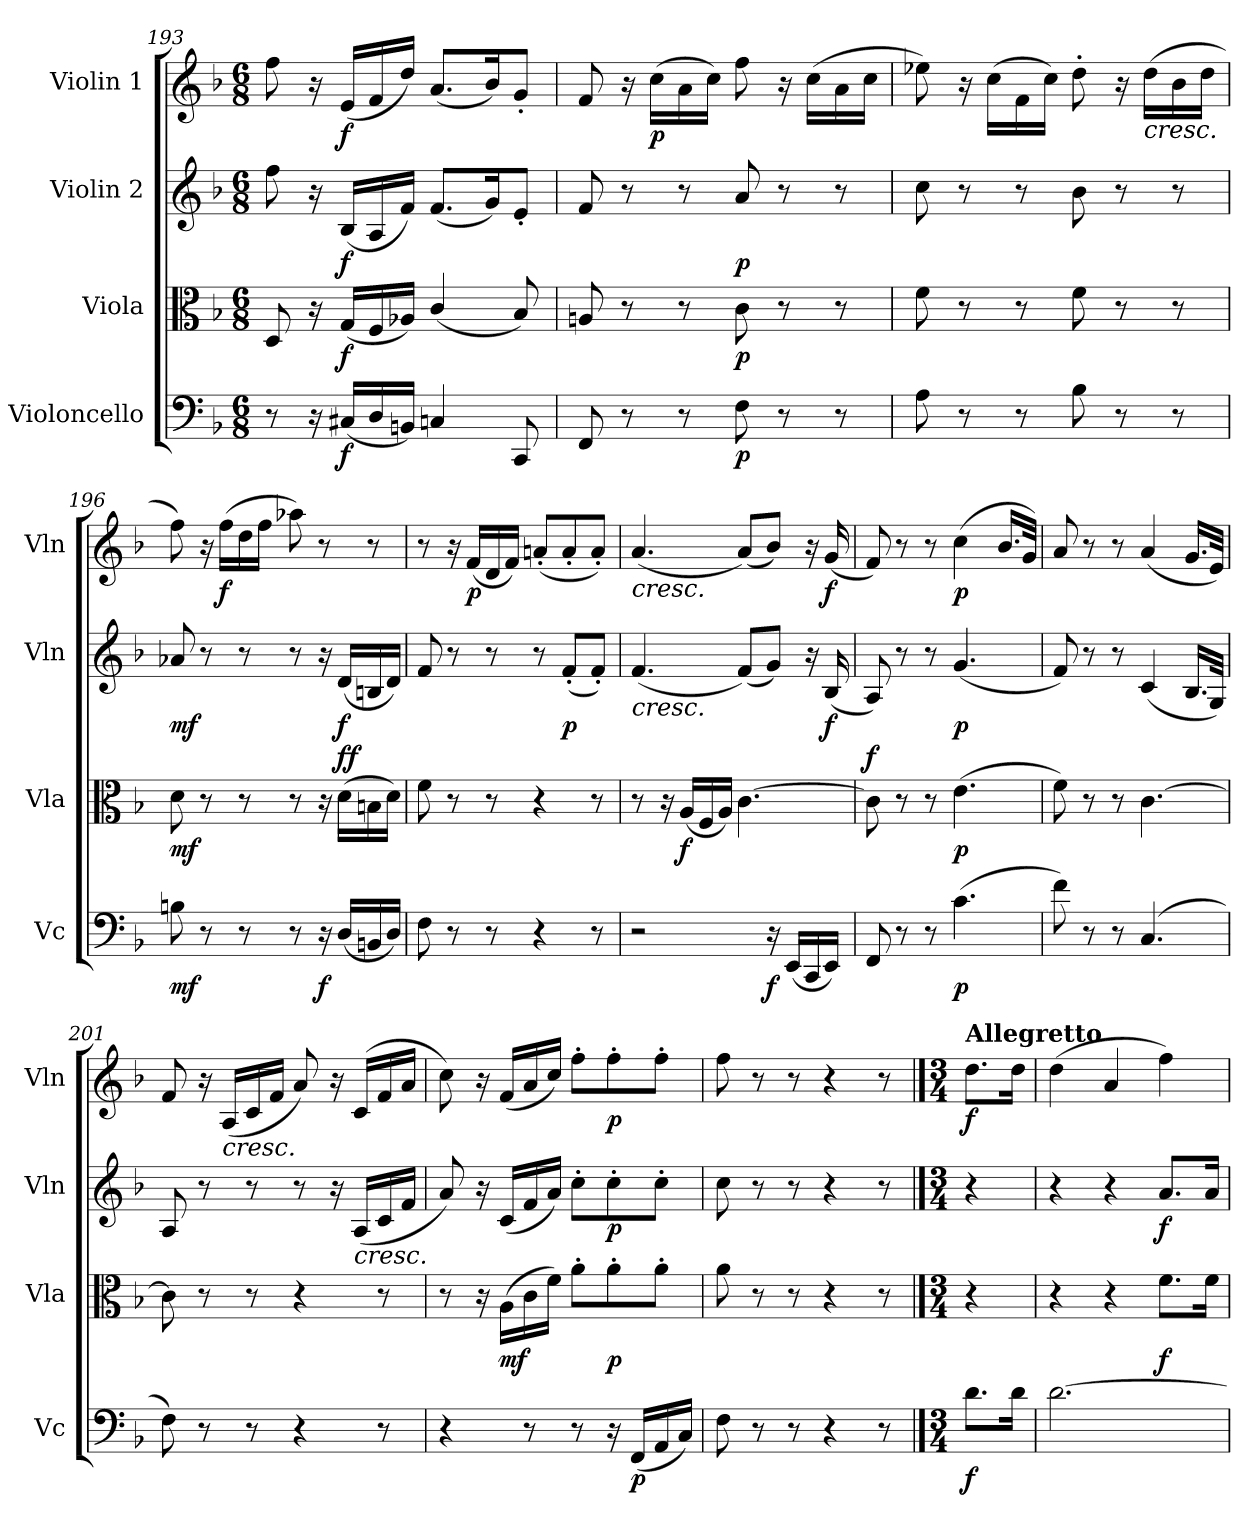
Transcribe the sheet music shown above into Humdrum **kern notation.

**kern	**dynam	**kern	**dynam	**kern	**dynam	**kern	**dynam
*part4	*part4	*part3	*part3	*part2	*part2	*part1	*part1
*staff4	*staff4	*staff3	*staff3	*staff2	*staff2	*staff1	*staff1
*I"Violoncello	*	*I"Viola	*	*I"Violin 2	*	*I"Violin 1	*
*I'Vc	*	*I'Vla	*	*I'Vln	*	*I'Vln	*
*clefF4	*	*clefC3	*	*clefG2	*	*clefG2	*
*k[b-]	*	*k[b-]	*	*k[b-]	*	*k[b-]	*
*M6/8	*	*M6/8	*	*M6/8	*	*M6/8	*
=193	=193	=193	=193	=193	=193	=193	=193
8r	.	8D/	.	8ff\	.	8ff\	.
16r	.	16r	.	16r	.	16r	.
!	!LO:DY:b	!	!LO:DY:b	!	!LO:DY:b	!	!LO:DY:b
(<16C#X/LL	f	(<16G/LL	f	(<16B-/LL	f	(<16e/LL	f
16D/	.	16F/	.	16A/	.	16f/	.
16BBn/JJ)	.	16A-X/JJ)	.	16f/JJ)	.	16dd/JJ)	.
4Cn/	.	(<4c/	.	(<8.f/L	.	(<8.a/L	.
.	.	.	.	16g/K)	.	16b-/K)	.
8CC/	.	8B-/)	.	8e'/J	.	8g'/J	.
=194	=194	=194	=194	=194	=194	=194	=194
8FF/	.	8An/	.	8f/	.	8f/	.
8r	.	8r	.	8r	.	16r	.
!	!	!	!	!	!	!	!LO:DY:b
.	.	.	.	.	.	(>16cc\LL	p
8r	.	8r	.	8r	.	16a\	.
.	.	.	.	.	.	16cc\JJ)	.
!	!LO:DY:b	!	!LO:DY:b	!	!LO:DY:b	!	!
8F\	p	8c\	p	8a/	p	8ff\	.
8r	.	8r	.	8r	.	16r	.
.	.	.	.	.	.	(>16cc\LL	.
8r	.	8r	.	8r	.	16a\	.
.	.	.	.	.	.	16cc\JJ	.
=195	=195	=195	=195	=195	=195	=195	=195
8A\	.	8f\	.	8cc\	.	8ee-X\)	.
8r	.	8r	.	8r	.	16r	.
.	.	.	.	.	.	(>16cc\LL	.
8r	.	8r	.	8r	.	16f\	.
.	.	.	.	.	.	16cc\JJ)	.
8B-\	.	8f\	.	8b-\	.	8dd'\	.
8r	.	8r	.	8r	.	16r	.
!	!	!	!	!	!	!LO:TX:b:i:t=cresc.	!
.	.	.	.	.	.	(>16dd\LL	.
8r	.	8r	.	8r	.	16b-\	.
.	.	.	.	.	.	16dd\JJ	.
!!LO:LB:g=z
=196	=196	=196	=196	=196	=196	=196	=196
!	!LO:DY:b	!	!LO:DY:b	!	!LO:DY:b	!	!
8Bn\	mf	8d\	mf	8a-X/	mf	8ff\)	.
8r	.	8r	.	8r	.	16r	.
!	!	!	!	!	!	!	!LO:DY:b
.	.	.	.	.	.	(>16ff\LL	f
8r	.	8r	.	8r	.	16dd\	.
.	.	.	.	.	.	16ff\JJ	.
8r	.	8r	.	8r	.	8aa-X\)	.
!	!LO:DY:b	!	!	!	!	!	!
16r	f	16r	.	16r	.	8r	.
!	!	!	!LO:DY:a	!	!	!	!
!	!	!	!LO:DY:n=1:b	!	!LO:DY:b	!	!
(<16D/LL	.	(>16d\LL	f f	(<16d/LL	f	.	.
16BBn/	.	16Bn\	.	16Bn/	.	8r	.
16D/JJ)	.	16d\JJ)	.	16d/JJ)	.	.	.
=197	=197	=197	=197	=197	=197	=197	=197
8F\	.	8f\	.	8f/	.	8r	.
8r	.	8r	.	8r	.	16r	.
!	!	!	!	!	!	!	!LO:DY:b
.	.	.	.	.	.	(<16f/LL	p
8r	.	8r	.	8r	.	16d/	.
.	.	.	.	.	.	16f/JJ)	.
4r	.	4r	.	8r	.	(<8an'/L	.
!	!	!	!	!	!LO:DY:b	!	!
.	.	.	.	(<8f'/L	p	8a'/	.
8r	.	8r	.	8f'/J)	.	8a'/J)	.
=198	=198	=198	=198	=198	=198	=198	=198
!	!	!	!	!	!	!LO:TX:b:i:t=cresc.	!
!	!	!	!	!LO:TX:b:i:t=cresc.	!	!	!
2r	.	8r	.	(<4.f/	.	(<4.a/	.
.	.	16r	.	.	.	.	.
!	!	!	!LO:DY:b	!	!	!	!
.	.	(<16A/LL	f	.	.	.	.
.	.	16F/	.	.	.	.	.
.	.	16A/JJ)	.	.	.	.	.
.	.	[4.c\	.	(<8f/L)	.	(<8a/L)	.
!	!LO:DY:b	!	!	!	!	!	!
16r	f	.	.	8g/J)	.	8b-/J)	.
(<16EE/LL	.	.	.	.	.	.	.
16CC/	.	.	.	16r	.	16r	.
!	!	!	!	!	!LO:DY:b	!	!LO:DY:b
16EE/JJ)	.	.	.	(<16B-/	f	(<16g/	f
=199	=199	=199	=199	=199	=199	=199	=199
!	!	!	!LO:DY:a	!	!	!	!
8FF/	.	8c\]	f	8A/)	.	8f/)	.
8r	.	8r	.	8r	.	8r	.
8r	.	8r	.	8r	.	8r	.
!	!LO:DY:b	!	!LO:DY:b	!	!LO:DY:b	!	!LO:DY:b
(>4.c\	p	(>4.e\	p	(<4.g/	p	(>4cc\	p
.	.	.	.	.	.	16.b-/LL	.
.	.	.	.	.	.	32g/JJk)	.
=200	=200	=200	=200	=200	=200	=200	=200
8f\)	.	8f\)	.	8f/)	.	8a/	.
8r	.	8r	.	8r	.	8r	.
8r	.	8r	.	8r	.	8r	.
(<4.C/	.	[4.c\	.	(<4c/	.	(<4a/	.
.	.	.	.	16.B-/LL	.	16.g/LL	.
.	.	.	.	32G/JJk)	.	32e/JJk)	.
=201	=201	=201	=201	=201	=201	=201	=201
8F\)	.	8c\]	.	8A/	.	8f/	.
8r	.	8r	.	8r	.	16r	.
!	!	!	!	!	!	!LO:TX:b:i:t=cresc.	!
.	.	.	.	.	.	(<16A/LL	.
8r	.	8r	.	8r	.	16c/	.
.	.	.	.	.	.	16f/JJ	.
4r	.	4r	.	8r	.	8a/)	.
.	.	.	.	16r	.	16r	.
!	!	!	!	!LO:TX:b:i:t=cresc.	!	!	!
.	.	.	.	(<16A/LL	.	(>16c/LL	.
8r	.	8r	.	16c/	.	16f/	.
.	.	.	.	16f/JJ	.	16a/JJ	.
=202	=202	=202	=202	=202	=202	=202	=202
4r	.	8r	.	8a/)	.	8cc\)	.
.	.	16r	.	16r	.	16r	.
!	!	!	!LO:DY:b	!	!	!	!
.	.	(>16A\LL	mf	(<16c/LL	.	(<16f/LL	.
8r	.	16c\	.	16f/	.	16a/	.
.	.	16f\JJ)	.	16a/JJ)	.	16cc/JJ)	.
8r	.	8a'\L	.	8cc'\L	.	8ff'\L	.
!	!	!	!LO:DY:b	!	!LO:DY:b	!	!LO:DY:b
16r	.	8a'\	p	8cc'\	p	8ff'\	p
!	!LO:DY:b	!	!	!	!	!	!
(<16FF/LL	p	.	.	.	.	.	.
16AA/	.	8a'\J	.	8cc'\J	.	8ff'\J	.
16C/JJ)	.	.	.	.	.	.	.
=203	=203	=203	=203	=203	=203	=203	=203
8F\	.	8a\	.	8cc\	.	8ff\	.
8r	.	8r	.	8r	.	8r	.
8r	.	8r	.	8r	.	8r	.
4r	.	4r	.	4r	.	4r	.
8r	.	8r	.	8r	.	8r	.
!!LO:PB:g=z
==203X4	==203X4	==203X4	==203X4	==203X4	==203X4	==203X4	==203X4
*M3/4	*	*M3/4	*	*M3/4	*	*M3/4	*
!	!	!	!	!	!	!LO:TX:a:B:t=Allegretto	!
!	!LO:DY:b	!	!	!	!	!	!LO:DY:b
8.d\L	f	4r	.	4r	.	8.dd\L	f
16d\Jk	.	.	.	.	.	16dd\Jk	.
=204	=204	=204	=204	=204	=204	=204	=204
[2.d\	.	4r	.	4r	.	(>4dd\	.
.	.	4r	.	4r	.	4a/	.
!	!	!	!LO:DY:b	!	!LO:DY:b	!	!
.	.	8.f\L	f	8.a/L	f	4ff\)	.
.	.	16f\Jk	.	16a/Jk	.	.	.
=	=	=	=	=	=	=	=
*-	*-	*-	*-	*-	*-	*-	*-
